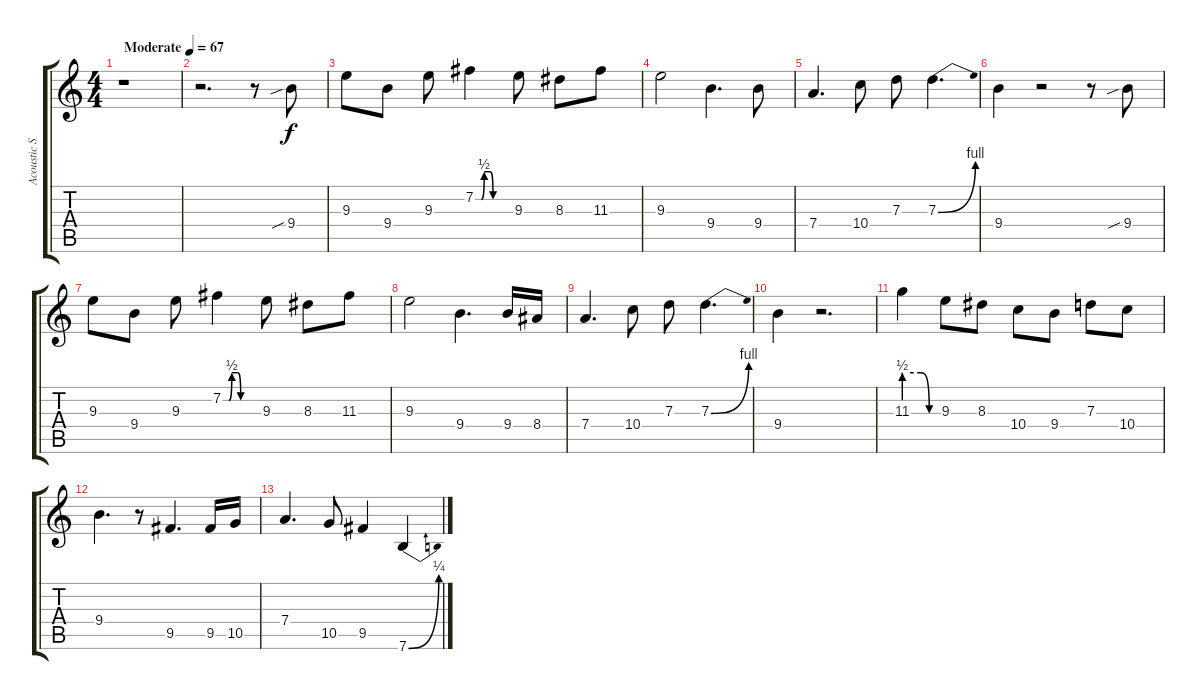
\track ("Acoustic Solo/Fills" "Acoustic S") {instrument acousticguitarnylon}
\staff {score tabs}
\tuning (E4 B3 G3 D3 A2 E2) {hide}
\ts (4 4)
\tempo (67 "Moderate")
\clef g2
\ks c
r.1{dy f instrument acousticguitarnylon} |
r.2{d} r.8 9.4{sib}.8 |
9.3.8 9.4.8 9.3.8 7.2{be (custom 0 0 10 0 15 2 25 2 30 0 60 0)}.4 9.3.8 8.3.8 11.3.8 |
9.3.2 9.4.4{d} 9.4.8 |
7.4.4{d} 10.4.8 7.3.8 7.3{be (bend 0 0 60 4)}.4{d} |
9.4.4 r.2 r.8 9.4{sib}.8 |
9.3.8 9.4.8 9.3.8 7.2{be (custom 0 0 10 0 15 2 25 2 30 0 60 0)}.4 9.3.8 8.3.8 11.3.8 |
9.3.2 9.4.4{d} 9.4.16 8.4.16 |
7.4.4{d} 10.4.8 7.3.8 7.3{be (bend 0 0 60 4)}.4{d} |
9.4.4 r.2{d} |
11.3{be (custom 0 2 30 2 45 0 60 0)}.4 9.3.8 8.3.8 10.4.8 9.4.8 7.3.8 10.4.8 |
9.4.4{d} r.8 9.5.4{d} 9.5.16 10.5.16 |
7.4.4{d} 10.5.8 9.5.4 7.6{be (bend 0 0 60 1)}.4
